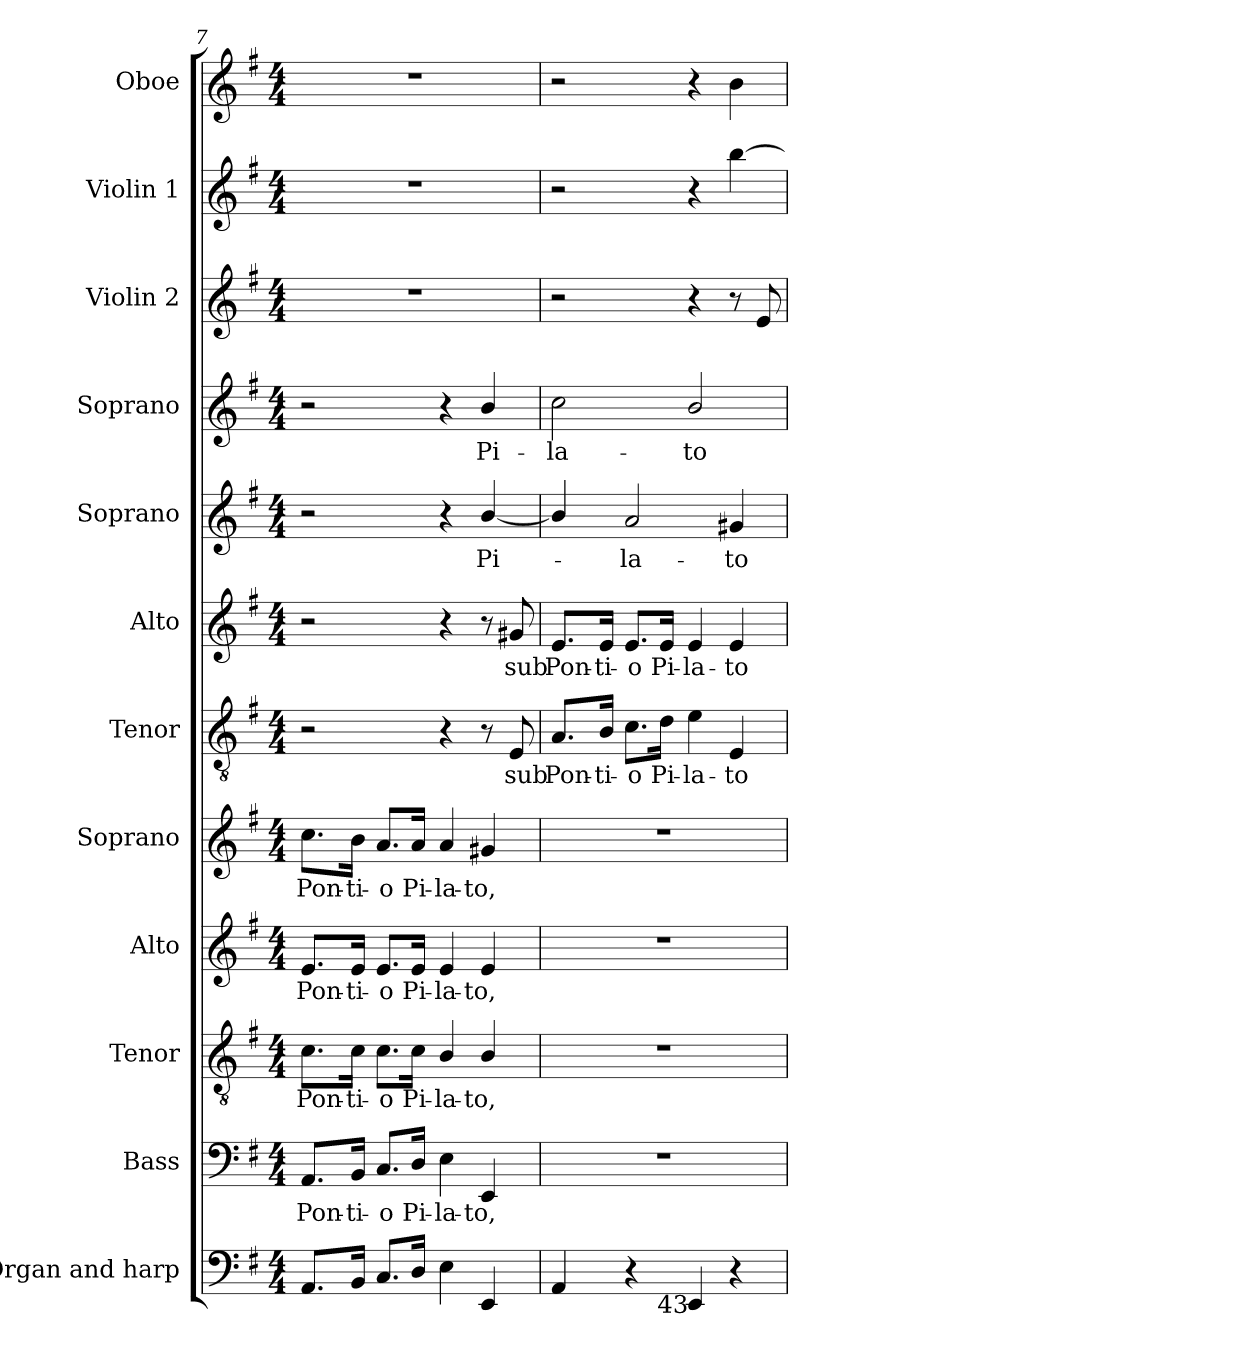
**kern	**kern	**text	**kern	**text	**kern	**text	**kern	**text	**kern	**text	**kern	**text	**kern	**text	**kern	**text	**kern	**kern	**kern
*part12	*part11	*part11	*part10	*part10	*part9	*part9	*part8	*part8	*part7	*part7	*part6	*part6	*part5	*part5	*part4	*part4	*part3	*part2	*part1
*staff12	*staff11	*staff11	*staff10	*staff10	*staff9	*staff9	*staff8	*staff8	*staff7	*staff7	*staff6	*staff6	*staff5	*staff5	*staff4	*staff4	*staff3	*staff2	*staff1
*I"Organ and harp	*I"Bass	*	*I"Tenor	*	*I"Alto	*	*I"Soprano	*	*I"Tenor	*	*I"Alto	*	*I"Soprano	*	*I"Soprano	*	*I"Violin 2	*I"Violin 1	*I"Oboe
*I'Org. & H.	*I'B.	*	*I'T.	*	*I'A.	*	*I'S.	*	*I'T.	*	*I'A.	*	*I'S.	*	*I'S.	*	*I'Vln. 2	*I'Vln. 1	*I'Ob.
*clefF4	*clefF4	*	*clefGv2	*	*clefG2	*	*clefG2	*	*clefGv2	*	*clefG2	*	*clefG2	*	*clefG2	*	*clefG2	*clefG2	*clefG2
*	*	*	*ITrd7c12	*	*	*	*	*	*ITrd7c12	*	*	*	*	*	*	*	*	*	*
*k[f#]	*k[f#]	*	*k[f#]	*	*k[f#]	*	*k[f#]	*	*k[f#]	*	*k[f#]	*	*k[f#]	*	*k[f#]	*	*k[f#]	*k[f#]	*k[f#]
*G:	*G:	*	*G:	*	*G:	*	*G:	*	*G:	*	*G:	*	*G:	*	*G:	*	*G:	*G:	*G:
*M4/4	*M4/4	*	*M4/4	*	*M4/4	*	*M4/4	*	*M4/4	*	*M4/4	*	*M4/4	*	*M4/4	*	*M4/4	*M4/4	*M4/4
=7	=7	=7	=7	=7	=7	=7	=7	=7	=7	=7	=7	=7	=7	=7	=7	=7	=7	=7	=7
!	!	!LO:LY:b:color=#000000	!	!	!	!	!	!	!	!	!	!	!	!	!	!	!	!	!
!	!	!	!	!LO:LY:b:color=#000000	!	!	!	!	!	!	!	!	!	!	!	!	!	!	!
!	!	!	!	!	!	!LO:LY:b:color=#000000	!	!	!	!	!	!	!	!	!	!	!	!	!
!	!	!	!	!	!	!	!	!LO:LY:b:color=#000000	!	!	!	!	!	!	!	!	!	!	!
8.AAi/L	8.AAi/L	Pon-	8.Ci\L	Pon-	8.ei/L	Pon-	8.cci\L	Pon-	2r	.	2r	.	2r	.	2r	.	1r	1r	1r
!	!	!LO:LY:b:color=#000000	!	!	!	!	!	!	!	!	!	!	!	!	!	!	!	!	!
!	!	!	!	!LO:LY:b:color=#000000	!	!	!	!	!	!	!	!	!	!	!	!	!	!	!
!	!	!	!	!	!	!LO:LY:b:color=#000000	!	!	!	!	!	!	!	!	!	!	!	!	!
!	!	!	!	!	!	!	!	!LO:LY:b:color=#000000	!	!	!	!	!	!	!	!	!	!	!
16BBi/Jk	16BBi/Jk	-ti-	16Ci\Jk	-ti-	16ei/Jk	-ti-	16bi\Jk	-ti-	.	.	.	.	.	.	.	.	.	.	.
!	!	!LO:LY:b:color=#000000	!	!	!	!	!	!	!	!	!	!	!	!	!	!	!	!	!
!	!	!	!	!LO:LY:b:color=#000000	!	!	!	!	!	!	!	!	!	!	!	!	!	!	!
!	!	!	!	!	!	!LO:LY:b:color=#000000	!	!	!	!	!	!	!	!	!	!	!	!	!
!	!	!	!	!	!	!	!	!LO:LY:b:color=#000000	!	!	!	!	!	!	!	!	!	!	!
8.Ci/L	8.Ci/L	-o	8.Ci\L	-o	8.ei/L	-o	8.ai/L	-o	.	.	.	.	.	.	.	.	.	.	.
!	!	!LO:LY:b:color=#000000	!	!	!	!	!	!	!	!	!	!	!	!	!	!	!	!	!
!	!	!	!	!LO:LY:b:color=#000000	!	!	!	!	!	!	!	!	!	!	!	!	!	!	!
!	!	!	!	!	!	!LO:LY:b:color=#000000	!	!	!	!	!	!	!	!	!	!	!	!	!
!	!	!	!	!	!	!	!	!LO:LY:b:color=#000000	!	!	!	!	!	!	!	!	!	!	!
16Di/Jk	16Di/Jk	Pi-	16Ci\Jk	Pi-	16ei/Jk	Pi-	16ai/Jk	Pi-	.	.	.	.	.	.	.	.	.	.	.
!	!	!LO:LY:b:color=#000000	!	!	!	!	!	!	!	!	!	!	!	!	!	!	!	!	!
!	!	!	!	!LO:LY:b:color=#000000	!	!	!	!	!	!	!	!	!	!	!	!	!	!	!
!	!	!	!	!	!	!LO:LY:b:color=#000000	!	!	!	!	!	!	!	!	!	!	!	!	!
!	!	!	!	!	!	!	!	!LO:LY:b:color=#000000	!	!	!	!	!	!	!	!	!	!	!
4Ei\	4Ei\	-la-	4BBi/	-la-	4ei/	-la-	4ai/	-la-	4r	.	4r	.	4r	.	4r	.	.	.	.
!	!	!LO:LY:b:color=#000000	!	!	!	!	!	!	!	!	!	!	!	!	!	!	!	!	!
!	!	!	!	!LO:LY:b:color=#000000	!	!	!	!	!	!	!	!	!	!	!	!	!	!	!
!	!	!	!	!	!	!LO:LY:b:color=#000000	!	!	!	!	!	!	!	!	!	!	!	!	!
!	!	!	!	!	!	!	!	!LO:LY:b:color=#000000	!	!	!	!	!	!	!	!	!	!	!
!	!	!	!	!	!	!	!	!	!	!	!	!	!	!LO:LY:b:color=#000000	!	!	!	!	!
!	!	!	!	!	!	!	!	!	!	!	!	!	!	!	!	!LO:LY:b:color=#000000	!	!	!
4EEi/	4EEi/	-to,	4BBi/	-to,	4ei/	-to,	4g#Xi/	-to,	8r	.	8r	.	[4bi/	Pi-	4bi/	Pi-	.	.	.
!	!	!	!	!	!	!	!	!	!	!LO:LY:b:color=#000000	!	!	!	!	!	!	!	!	!
!	!	!	!	!	!	!	!	!	!	!	!	!LO:LY:b:color=#000000	!	!	!	!	!	!	!
.	.	.	.	.	.	.	.	.	8EEi/	sub	8g#Xi/	sub	.	.	.	.	.	.	.
=8	=8	=8	=8	=8	=8	=8	=8	=8	=8	=8	=8	=8	=8	=8	=8	=8	=8	=8	=8
!	!	!	!	!	!	!	!	!	!	!LO:LY:b:color=#000000	!	!	!	!	!	!	!	!	!
!	!	!	!	!	!	!	!	!	!	!	!	!LO:LY:b:color=#000000	!	!	!	!	!	!	!
!	!	!	!	!	!	!	!	!	!	!	!	!	!	!	!	!LO:LY:b:color=#000000	!	!	!
4AAi/	1r	.	1r	.	1r	.	1r	.	8.AAi/L	Pon-	8.ei/L	Pon-	4bi/]	.	2cci\	-la-	2r	2r	2r
!	!	!	!	!	!	!	!	!	!	!LO:LY:b:color=#000000	!	!	!	!	!	!	!	!	!
!	!	!	!	!	!	!	!	!	!	!	!	!LO:LY:b:color=#000000	!	!	!	!	!	!	!
.	.	.	.	.	.	.	.	.	16BBi/Jk	-ti-	16ei/Jk	-ti-	.	.	.	.	.	.	.
!	!	!	!	!	!	!	!	!	!	!LO:LY:b:color=#000000	!	!	!	!	!	!	!	!	!
!	!	!	!	!	!	!	!	!	!	!	!	!LO:LY:b:color=#000000	!	!	!	!	!	!	!
!	!	!	!	!	!	!	!	!	!	!	!	!	!	!LO:LY:b:color=#000000	!	!	!	!	!
4r	.	.	.	.	.	.	.	.	8.Ci\L	-o	8.ei/L	-o	2ai/	-la-	.	.	.	.	.
!	!	!	!	!	!	!	!	!	!	!LO:LY:b:color=#000000	!	!	!	!	!	!	!	!	!
!	!	!	!	!	!	!	!	!	!	!	!	!LO:LY:b:color=#000000	!	!	!	!	!	!	!
.	.	.	.	.	.	.	.	.	16Di\Jk	Pi-	16ei/Jk	Pi-	.	.	.	.	.	.	.
!	!	!	!	!	!	!	!	!	!	!LO:LY:b:color=#000000	!	!	!	!	!	!	!	!	!
!	!	!	!	!	!	!	!	!	!	!	!	!LO:LY:b:color=#000000	!	!	!	!	!	!	!
!LO:TX:b:rj:t=43	!	!	!	!	!	!	!	!	!	!	!	!	!	!	!	!	!	!	!
!	!	!	!	!	!	!	!	!	!	!	!	!	!	!	!	!LO:LY:b:color=#000000	!	!	!
4EEi/	.	.	.	.	.	.	.	.	4Ei\	-la-	4ei/	-la-	.	.	2bi/	-to	4r	4r	4r
!	!	!	!	!	!	!	!	!	!	!LO:LY:b:color=#000000	!	!	!	!	!	!	!	!	!
!	!	!	!	!	!	!	!	!	!	!	!	!LO:LY:b:color=#000000	!	!	!	!	!	!	!
!	!	!	!	!	!	!	!	!	!	!	!	!	!	!LO:LY:b:color=#000000	!	!	!	!	!
4r	.	.	.	.	.	.	.	.	4EEi/	-to	4ei/	-to	4g#Xi/	-to	.	.	8r	[4bbi\	4bi\
.	.	.	.	.	.	.	.	.	.	.	.	.	.	.	.	.	8ei/	.	.
=	=	=	=	=	=	=	=	=	=	=	=	=	=	=	=	=	=	=	=
*-	*-	*-	*-	*-	*-	*-	*-	*-	*-	*-	*-	*-	*-	*-	*-	*-	*-	*-	*-
